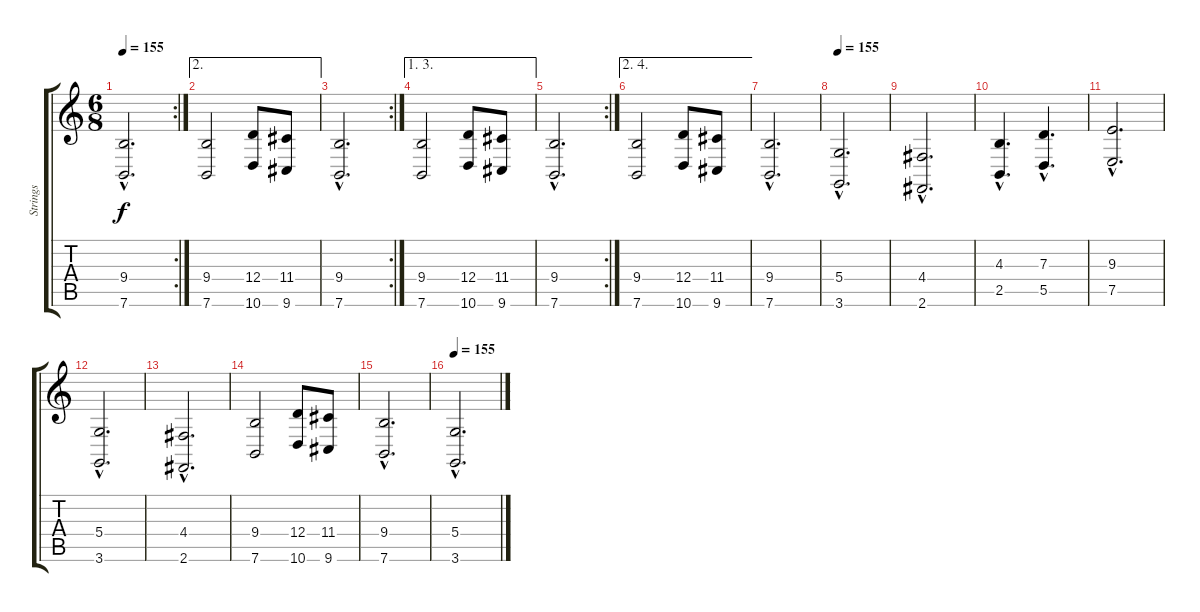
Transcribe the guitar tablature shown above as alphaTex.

\track ("Strings" "Strings") {instrument synthstrings1}
\staff {score tabs}
\tuning (E4 B3 G3 D3 A2 E2) {hide}
\rc 2
\ts (6 8)
\tempo 155
\clef g2
\ks c
(9.4{hac} 7.6{hac}).2{d dy f} |
\ae 2
(9.4 7.6).2 (12.4 10.6).8 (11.4 9.6).8 |
\rc 2
(9.4{hac} 7.6{hac}).2{d} |
\ae (1 3)
(9.4 7.6).2 (12.4 10.6).8 (11.4 9.6).8 |
\rc 2
(9.4{hac} 7.6{hac}).2{d} |
\ae (2 4)
(9.4 7.6).2 (12.4 10.6).8 (11.4 9.6).8 |
(9.4{hac} 7.6{hac}).2{d} |
\tempo 155
(5.4{hac} 3.6{hac}).2{d} |
(4.4{hac} 2.6{hac}).2{d} |
(4.3{hac} 2.5{hac}).4{d} (7.3{hac} 5.5{hac}).4{d} |
(9.3{hac} 7.5{hac}).2{d} |
(5.4{hac} 3.6{hac}).2{d} |
(4.4{hac} 2.6{hac}).2{d} |
(9.4 7.6).2 (12.4 10.6).8 (11.4 9.6).8 |
(9.4{hac} 7.6{hac}).2{d} |
\tempo 155
(5.4{hac} 3.6{hac}).2{d}
